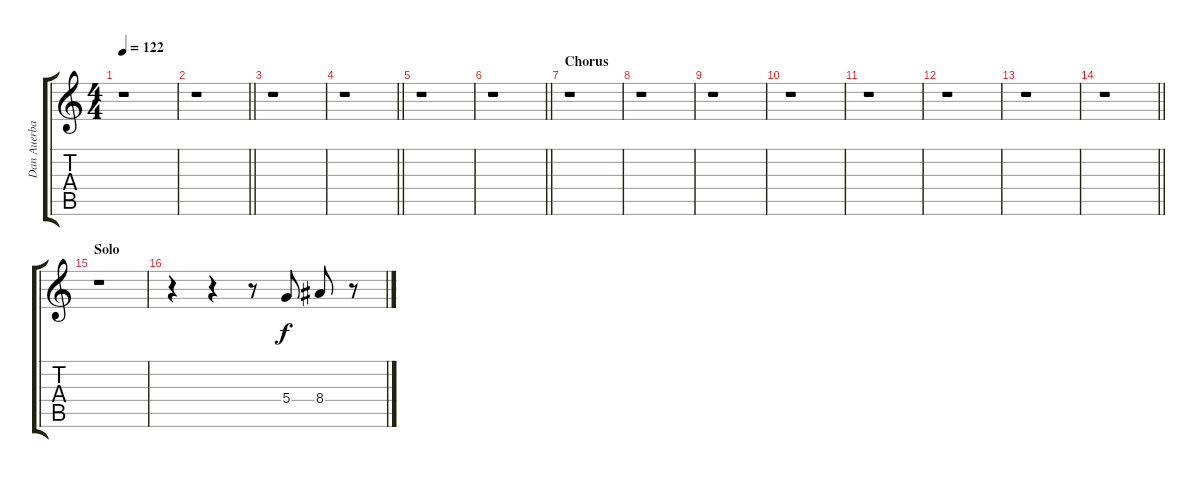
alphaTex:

\track ("Dan Auerbach (Solo)" "Dan Auerba") {instrument distortionguitar}
\staff {score tabs}
\tuning (E4 B3 G3 D3 A2 E2) {hide}
\ts (4 4)
\tempo 122
\clef g2
\ks c
r.1{dy f} |
\barLineRight lightlight
r.1 |
r.1 |
\barLineRight lightlight
r.1 |
r.1 |
\barLineRight lightlight
r.1 |
\section ("" "Chorus")
r.1 |
r.1 |
r.1 |
r.1 |
r.1 |
r.1 |
r.1 |
\barLineRight lightlight
r.1 |
\section ("" "Solo")
r.1 |
r.4 r.4 r.8 5.4.8 8.4.8 r.8
